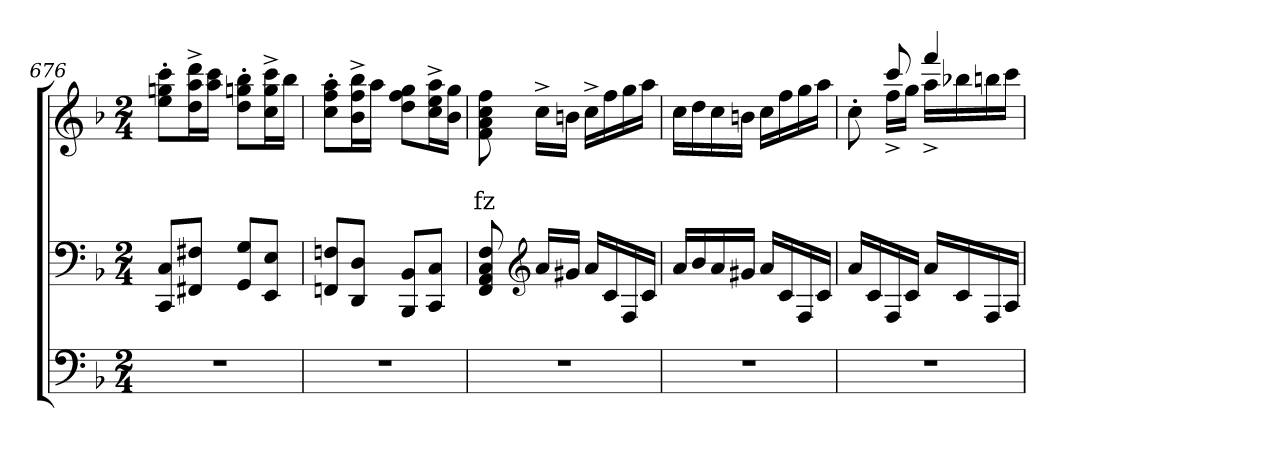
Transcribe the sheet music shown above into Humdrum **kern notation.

**kern	**kern	**kern	**text	**text
*part3	*part2	*part1	*part1	*part1
*staff3	*staff2	*staff1	*staff1	*staff1
*clefF4	*clefF4	*clefG2	*	*
*k[b-]	*k[b-]	*k[b-]	*	*
*M2/4	*M2/4	*M2/4	*	*
=676	=676	=676	=676	=676
2r	8C 8CCL	8ccc'> 8ggn'> 8ee'>L	.	.
.	8F#X 8FF#XJ	16ddd^> 16aa^> 16dd^>L	.	.
.	.	16ccc 16aaJJ	.	.
.	8G 8GGL	8bb-'> 8ggn'> 8dd'>L	.	.
.	8E 8EEJ	16ccc^> 16gg^> 16cc^>L	.	.
.	.	16bb-JJ	.	.
=677	=677	=677	=677	=677
2r	8Fn 8FFnL	8aa'> 8ff'> 8cc'>L	.	.
.	8D 8DDJ	16bb-^> 16ff^> 16b-^>L	.	.
.	.	16aaJJ	.	.
.	8BB- 8BBB-L	8gg 8ff 8ddL	.	.
.	8C 8CCJ	16aa^> 16ee^> 16cc^>L	.	.
.	.	16gg 16b-JJ	.	.
=678	=678	=678	=678	=678
2r	8F 8C 8AA 8FF	8ff 8cc 8a 8f	.	fz
*	*clefG2	*	*	*
.	16aLL	16cc^>LL	.	.
.	16g#XJJ	16bnJJ	.	.
.	16aLL	16cc^>LL	.	.
.	16c	16ff	.	.
.	16F	16gg	.	.
.	16cJJ	16aaJJ	.	.
=679	=679	=679	=679	=679
2r	16aLL	16ccLL	.	.
.	16b-	16dd	.	.
.	16a	16cc	.	.
.	16g#XJJ	16bnJJ	.	.
.	16aLL	16ccLL	.	.
.	16c	16ff	.	.
.	16F	16gg	.	.
.	16cJJ	16aaJJ	.	.
=680	=680	=680	=680	=680
*	*	*^	*	*
2r	16aLL	8ryy	8cc'>	.	.
.	16c	.	.	.	.
.	16F	8ccc	16ff^>LL	.	.
.	16cJJ	.	16ggJJ	.	.
.	16aLL	4fff	16aa^>LL	.	.
.	16c	.	16bb-X	.	.
.	16F	.	16bbn	.	.
.	16AJJ	.	16cccJJ	.	.
*	*	*v	*v	*	*
=	=	=	=	=
*-	*-	*-	*-	*-
